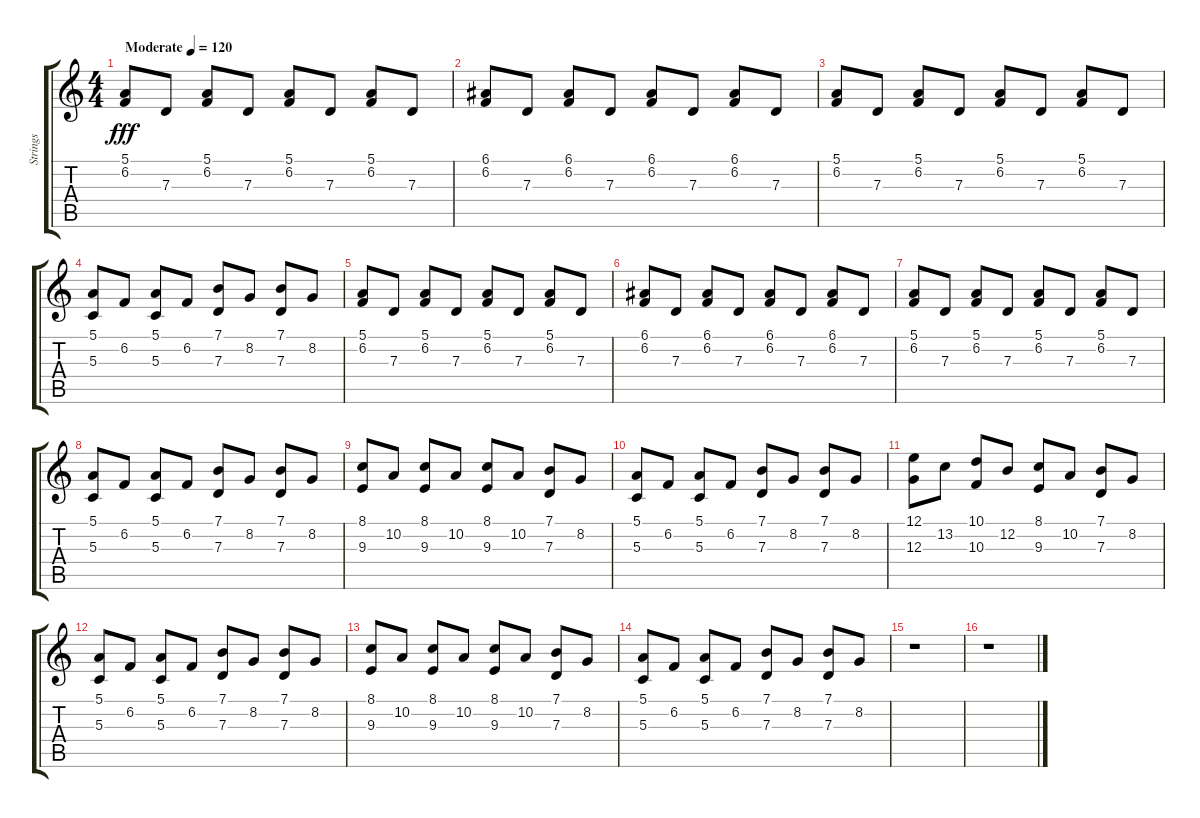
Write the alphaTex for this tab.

\track ("Strings" "Strings") {instrument stringensemble1}
\staff {score tabs}
\tuning (E4 B3 G3 D3 A2 E2) {hide}
\ts (4 4)
\tempo (120 "Moderate")
\clef g2
\ks c
(5.1 6.2).8{dy fff instrument stringensemble1} 7.3.8 (5.1 6.2).8 7.3.8 (5.1 6.2).8 7.3.8 (5.1 6.2).8 7.3.8 |
(6.1 6.2).8 7.3.8 (6.1 6.2).8 7.3.8 (6.1 6.2).8 7.3.8 (6.1 6.2).8 7.3.8 |
(5.1 6.2).8 7.3.8 (5.1 6.2).8 7.3.8 (5.1 6.2).8 7.3.8 (5.1 6.2).8 7.3.8 |
(5.1 5.3).8 6.2.8 (5.1 5.3).8 6.2.8 (7.1 7.3).8 8.2.8 (7.1 7.3).8 8.2.8 |
(5.1 6.2).8 7.3.8 (5.1 6.2).8 7.3.8 (5.1 6.2).8 7.3.8 (5.1 6.2).8 7.3.8 |
(6.1 6.2).8 7.3.8 (6.1 6.2).8 7.3.8 (6.1 6.2).8 7.3.8 (6.1 6.2).8 7.3.8 |
(5.1 6.2).8 7.3.8 (5.1 6.2).8 7.3.8 (5.1 6.2).8 7.3.8 (5.1 6.2).8 7.3.8 |
(5.1 5.3).8 6.2.8 (5.1 5.3).8 6.2.8 (7.1 7.3).8 8.2.8 (7.1 7.3).8 8.2.8 |
(8.1 9.3).8 10.2.8 (8.1 9.3).8 10.2.8 (8.1 9.3).8 10.2.8 (7.1 7.3).8 8.2.8 |
(5.1 5.3).8 6.2.8 (5.1 5.3).8 6.2.8 (7.1 7.3).8 8.2.8 (7.1 7.3).8 8.2.8 |
(12.1 12.3).8 13.2.8 (10.1 10.3).8 12.2.8 (8.1 9.3).8 10.2.8 (7.1 7.3).8 8.2.8 |
(5.1 5.3).8 6.2.8 (5.1 5.3).8 6.2.8 (7.1 7.3).8 8.2.8 (7.1 7.3).8 8.2.8 |
(8.1 9.3).8 10.2.8 (8.1 9.3).8 10.2.8 (8.1 9.3).8 10.2.8 (7.1 7.3).8 8.2.8 |
(5.1 5.3).8 6.2.8 (5.1 5.3).8 6.2.8 (7.1 7.3).8 8.2.8 (7.1 7.3).8 8.2.8 |
r.1 |
r.1
